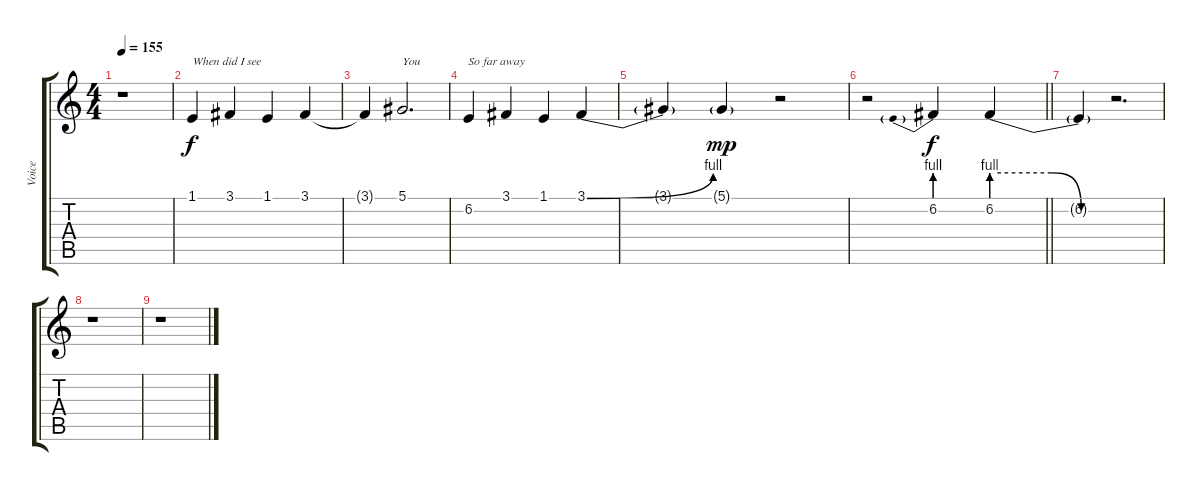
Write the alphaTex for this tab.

\track ("Voice" "Voice") {instrument clarinet}
\staff {score tabs}
\tuning (Eb4 Bb3 Gb3 Db3 Ab2 Eb2) {hide}
\ts (4 4)
\tempo 155
\clef g2
\ks c
r.1{dy f} |
1.1.4{txt "When did I see"} 3.1.4 1.1.4 3.1.4 |
3.1{t}.4 5.1.2{d txt "You"} |
6.2.4{txt "So far away"} 3.1.4 1.1.4 3.1{be (bend 0 0 60 4)}.4 |
3.1{t}.4 5.1{g}.4{dy mp} r.2 |
\barLineRight lightlight
r.2 6.2{be (prebend 0 4 60 4)}.4{dy f} 6.2{be (custom 0 4 30 4 45 0 60 0)}.4 |
6.2{t}.4 r.2{d} |
r.1 |
r.1
